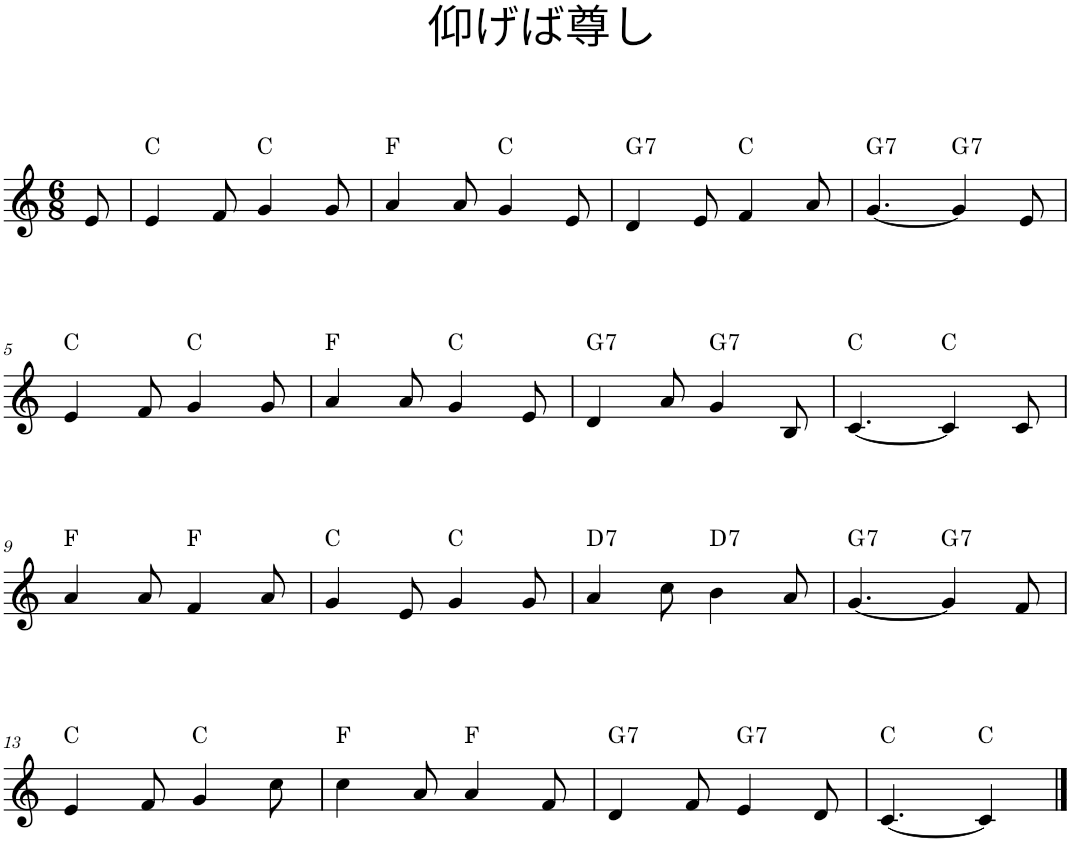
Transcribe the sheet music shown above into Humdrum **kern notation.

**kern	**harte
*part1	*part1
*staff1	*
*I"Piano	*
*I'Pno.	*
*clefG2	*
*k[]	*
*M6/8	*
=	=
8e/	.
=1	=1
4e/	C:maj
8f/	.
4g/	C:maj
8g/	.
=2	=2
4a/	F:maj
8a/	.
4g/	C:maj
8e/	.
=3	=3
!	!LO:H:kt=7
4d/	G:7
8e/	.
4f/	C:maj
8a/	.
=4	=4
!	!LO:H:kt=7
[<4.g/	G:7
!	!LO:H:kt=7
4g/]	G:7
8e/	.
!!LO:LB:g=z
=5	=5
4e/	C:maj
8f/	.
4g/	C:maj
8g/	.
=6	=6
4a/	F:maj
8a/	.
4g/	C:maj
8e/	.
=7	=7
!	!LO:H:kt=7
4d/	G:7
8a/	.
!	!LO:H:kt=7
4g/	G:7
8B/	.
=8	=8
[<4.c/	C:maj
4c/]	C:maj
8c/	.
!!LO:LB:g=z
=9	=9
4a/	F:maj
8a/	.
4f/	F:maj
8a/	.
=10	=10
4g/	C:maj
8e/	.
4g/	C:maj
8g/	.
=11	=11
!	!LO:H:kt=7
4a/	D:7
8cc\	.
!	!LO:H:kt=7
4b\	D:7
8a/	.
=12	=12
!	!LO:H:kt=7
[<4.g/	G:7
!	!LO:H:kt=7
4g/]	G:7
8f/	.
!!LO:LB:g=z
=13	=13
4e/	C:maj
8f/	.
4g/	C:maj
8cc\	.
=14	=14
4cc\	F:maj
8a/	.
4a/	F:maj
8f/	.
=15	=15
!	!LO:H:kt=7
4d/	G:7
8f/	.
!	!LO:H:kt=7
4e/	G:7
8d/	.
=16	=16
[<4.c/	C:maj
4c/]	C:maj
==	==
*-	*-
